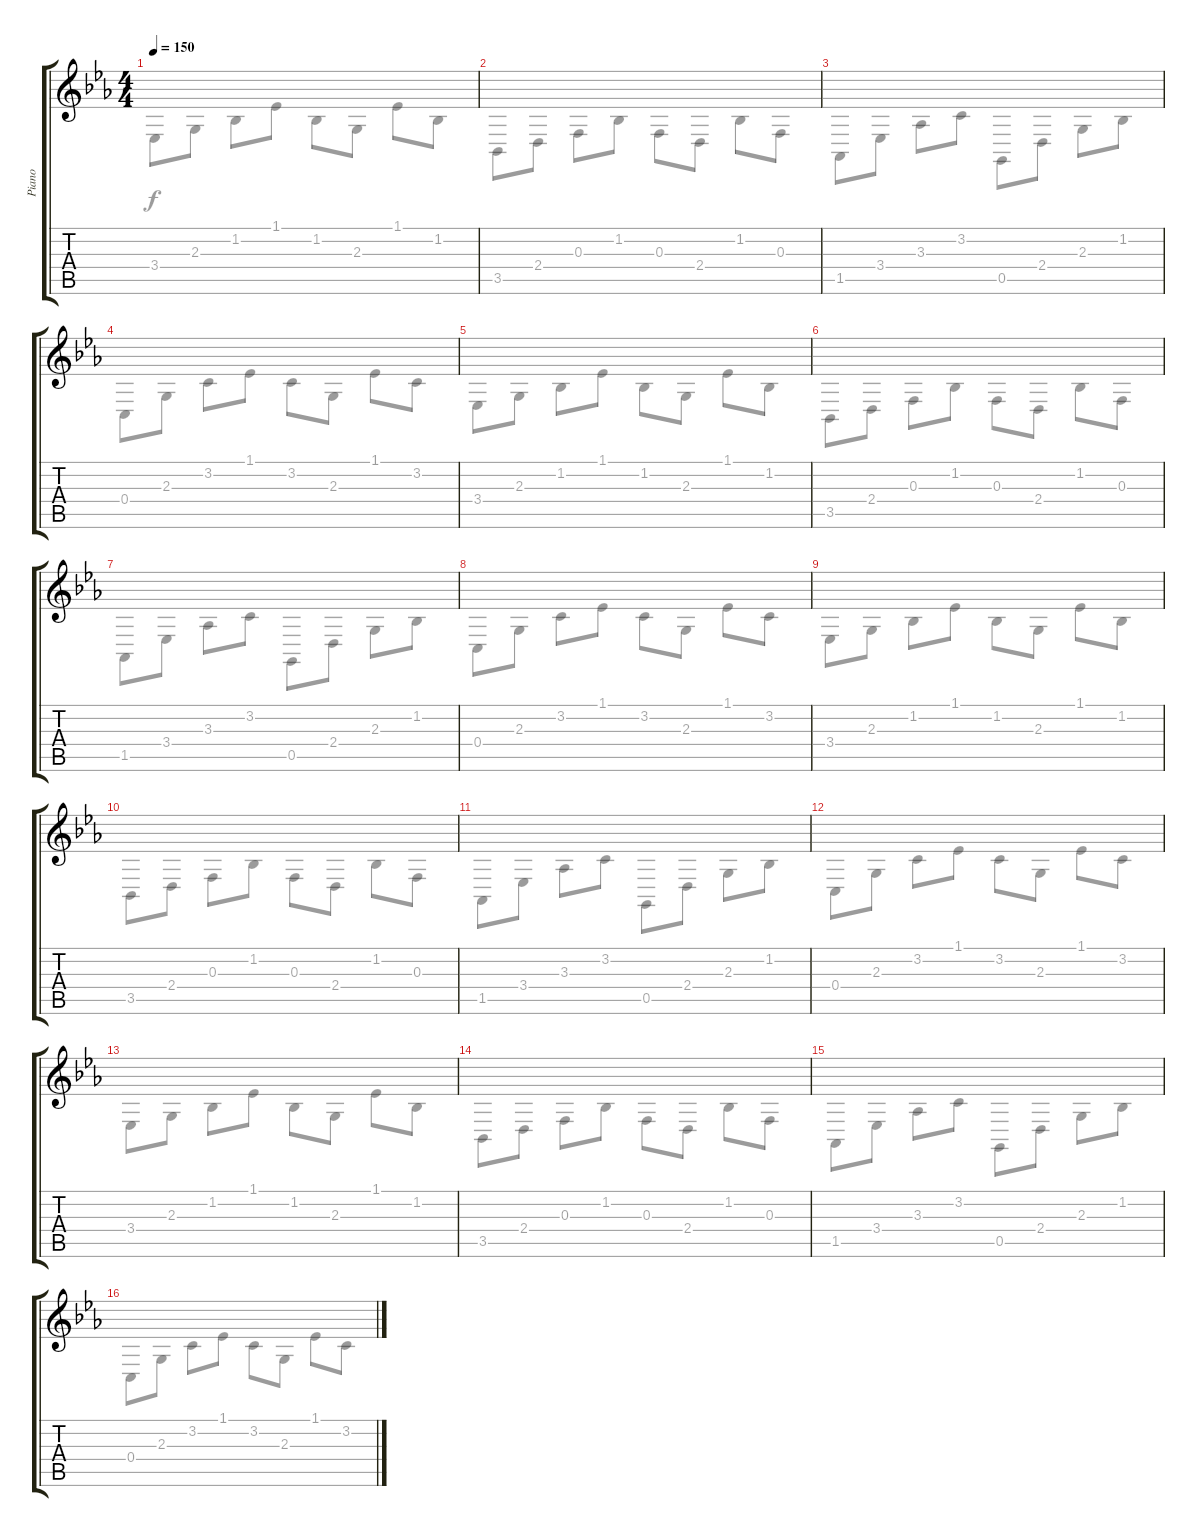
\track ("Piano" "Piano") {instrument acousticgrandpiano}
\staff {score tabs}
\tuning (D4 A3 F3 C3 G2 C2) {hide}
\voice
\ts (4 4)
\tempo 150
\clef g2
\ks cminor
|
|
|
|
|
|
|
|
|
|
|
|
|
|
|
\voice
\clef g2
\ks cminor
3.4.8{dy f} 2.3.8 1.2.8 1.1.8 1.2.8 2.3.8 1.1.8 1.2.8 |
3.5.8 2.4.8 0.3.8 1.2.8 0.3.8 2.4.8 1.2.8 0.3.8 |
1.5.8 3.4.8 3.3.8 3.2.8 0.5.8 2.4.8 2.3.8 1.2.8 |
0.4.8 2.3.8 3.2.8 1.1.8 3.2.8 2.3.8 1.1.8 3.2.8 |
3.4.8 2.3.8 1.2.8 1.1.8 1.2.8 2.3.8 1.1.8 1.2.8 |
3.5.8 2.4.8 0.3.8 1.2.8 0.3.8 2.4.8 1.2.8 0.3.8 |
1.5.8 3.4.8 3.3.8 3.2.8 0.5.8 2.4.8 2.3.8 1.2.8 |
0.4.8 2.3.8 3.2.8 1.1.8 3.2.8 2.3.8 1.1.8 3.2.8 |
3.4.8 2.3.8 1.2.8 1.1.8 1.2.8 2.3.8 1.1.8 1.2.8 |
3.5.8 2.4.8 0.3.8 1.2.8 0.3.8 2.4.8 1.2.8 0.3.8 |
1.5.8 3.4.8 3.3.8 3.2.8 0.5.8 2.4.8 2.3.8 1.2.8 |
0.4.8 2.3.8 3.2.8 1.1.8 3.2.8 2.3.8 1.1.8 3.2.8 |
3.4.8 2.3.8 1.2.8 1.1.8 1.2.8 2.3.8 1.1.8 1.2.8 |
3.5.8 2.4.8 0.3.8 1.2.8 0.3.8 2.4.8 1.2.8 0.3.8 |
1.5.8 3.4.8 3.3.8 3.2.8 0.5.8 2.4.8 2.3.8 1.2.8 |
0.4.8 2.3.8 3.2.8 1.1.8 3.2.8 2.3.8 1.1.8 3.2.8
